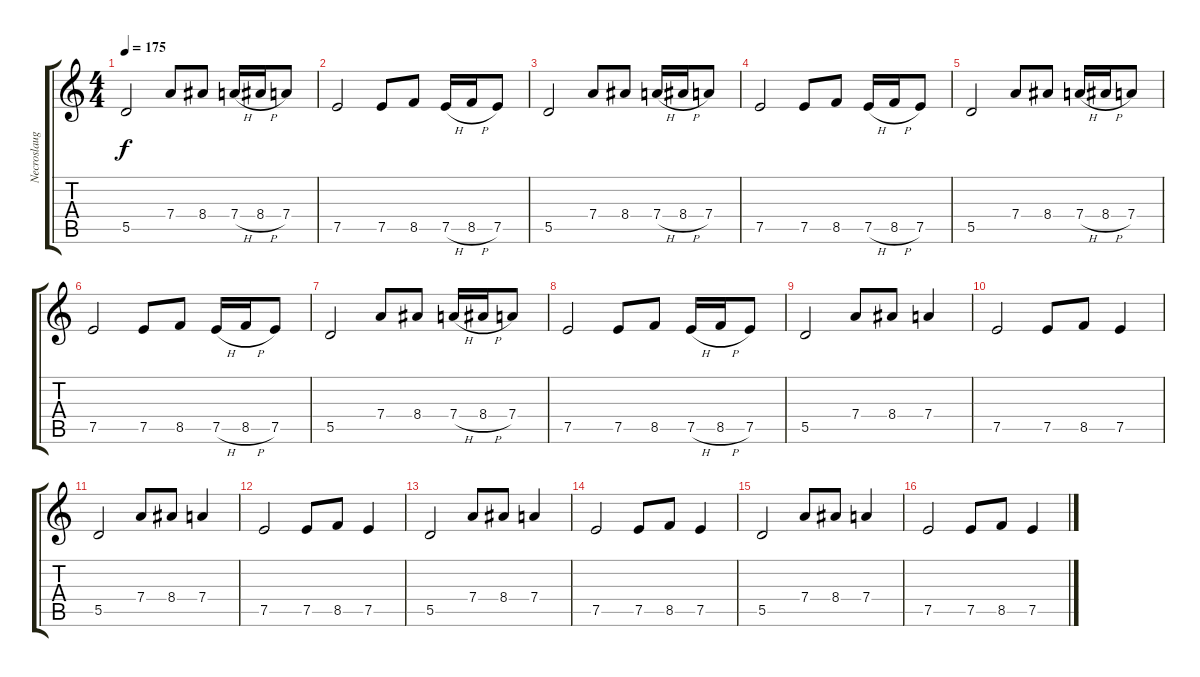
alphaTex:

\track ("Necroslaughter" "Necroslaug") {instrument distortionguitar}
\staff {score tabs}
\tuning (E4 B3 G3 D3 A2 E2) {hide}
\ts (4 4)
\tempo 175
\clef g2
\ks c
5.5.2{dy f} 7.4.8 8.4.8 7.4{h}.16 8.4{h}.16 7.4.8 |
7.5.2 7.5.8 8.5.8 7.5{h}.16 8.5{h}.16 7.5.8 |
5.5.2 7.4.8 8.4.8 7.4{h}.16 8.4{h}.16 7.4.8 |
7.5.2 7.5.8 8.5.8 7.5{h}.16 8.5{h}.16 7.5.8 |
5.5.2 7.4.8 8.4.8 7.4{h}.16 8.4{h}.16 7.4.8 |
7.5.2 7.5.8 8.5.8 7.5{h}.16 8.5{h}.16 7.5.8 |
5.5.2 7.4.8 8.4.8 7.4{h}.16 8.4{h}.16 7.4.8 |
7.5.2 7.5.8 8.5.8 7.5{h}.16 8.5{h}.16 7.5.8 |
5.5.2 7.4.8 8.4.8 7.4.4 |
7.5.2 7.5.8 8.5.8 7.5.4 |
5.5.2 7.4.8 8.4.8 7.4.4 |
7.5.2 7.5.8 8.5.8 7.5.4 |
5.5.2 7.4.8 8.4.8 7.4.4 |
7.5.2 7.5.8 8.5.8 7.5.4 |
5.5.2 7.4.8 8.4.8 7.4.4 |
7.5.2 7.5.8 8.5.8 7.5.4
